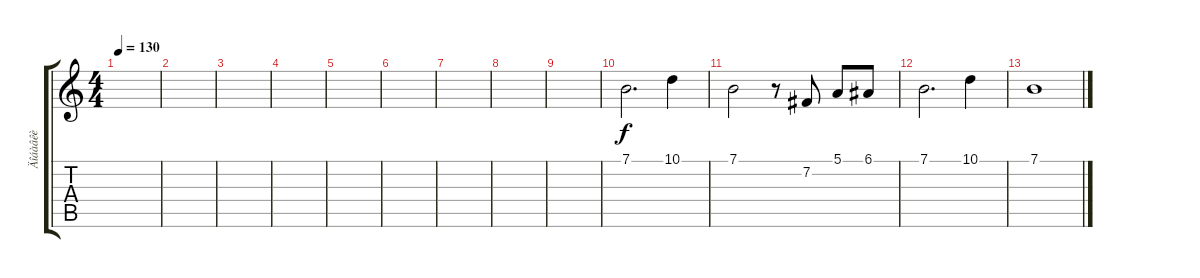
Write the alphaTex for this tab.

\track ("Äîáàâêè" "Äîáàâêè") {instrument fx1rain}
\staff {score tabs}
\tuning (E4 B3 G3 D3 A2 E2) {hide}
\ts (4 4)
\tempo 130
\clef g2
\ks c
|
|
|
|
|
|
|
|
|
7.1.2{d} 10.1.4 |
7.1.2 r.8 7.2.8 5.1.8 6.1.8 |
7.1.2{d} 10.1.4 |
7.1.1
